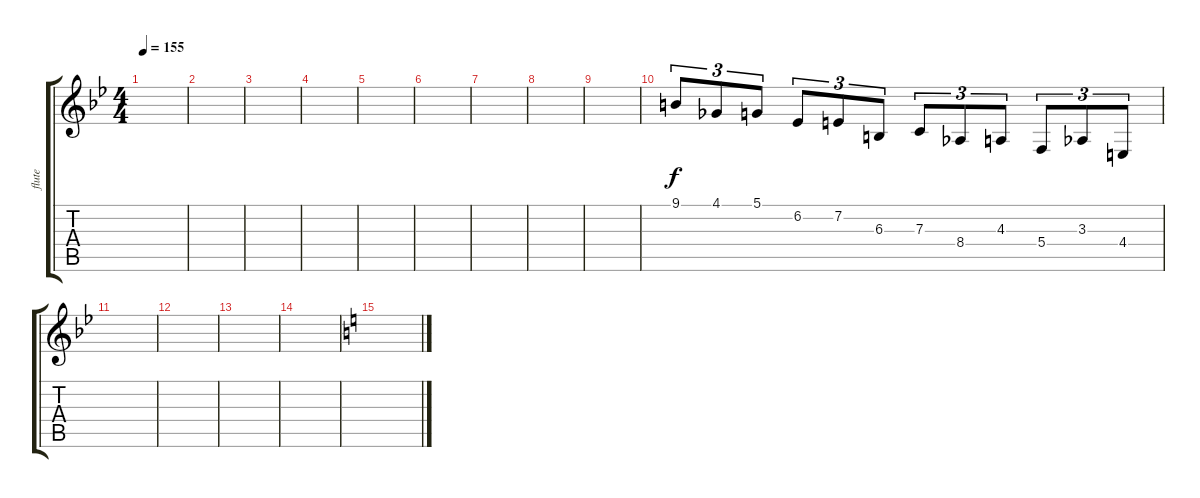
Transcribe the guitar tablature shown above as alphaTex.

\track ("flute" "flute") {instrument flute}
\staff {score tabs}
\tuning (D4 A3 F3 C3 G2 D2) {hide}
\ts (4 4)
\tempo 155
\clef g2
\ks gminor
|
|
|
|
|
|
|
|
|
9.1.8{tu (3 2) volume 8 balance 9 instrument flute} 4.1.8{tu (3 2)} 5.1.8{tu (3 2)} 6.2.8{tu (3 2)} 7.2.8{tu (3 2)} 6.3.8{tu (3 2)} 7.3.8{tu (3 2)} 8.4.8{tu (3 2)} 4.3.8{tu (3 2)} 5.4.8{tu (3 2)} 3.3.8{tu (3 2)} 4.4.8{tu (3 2)} |
|
|
|
|
\ks aminor
